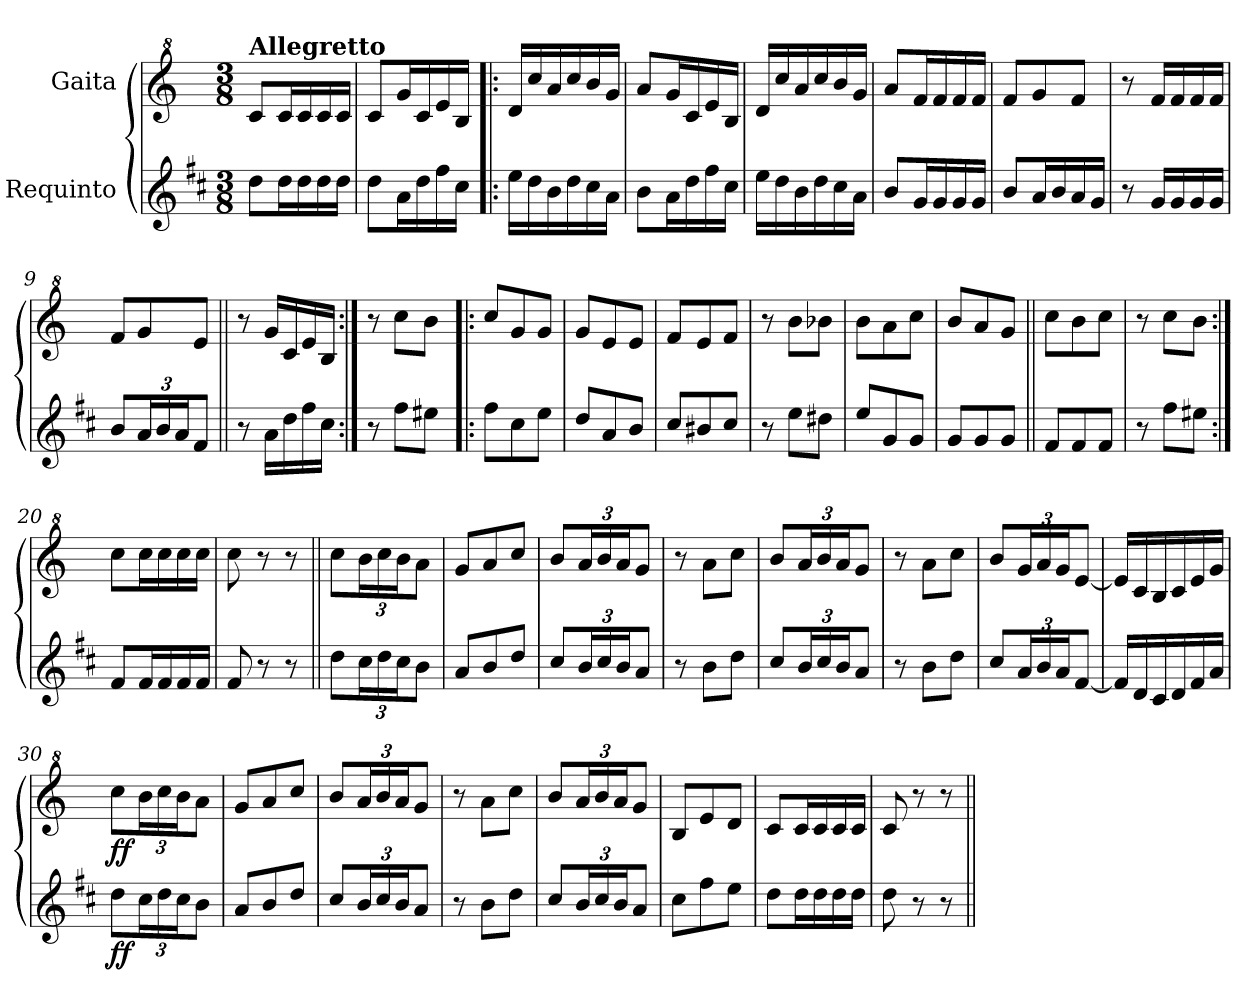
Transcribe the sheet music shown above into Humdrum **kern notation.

**kern	**dynam	**kern	**dynam
*part2	*part2	*part1	*part1
*staff2	*staff2	*staff1	*staff1
*I"Requinto	*	*I"Gaita	*
*clefG2	*	*clefG^2	*
*ITrd1c2	*	*	*
*k[]	*	*k[]	*
*M3/8	*	*M3/8	*
=1	=1	=1	=1
!	!	!LO:TX:a:B:t=Allegretto	!
8cc\L	.	8cc/L	.
16cc\L	.	16cc/L	.
16cc\	.	16cc/	.
16cc\	.	16cc/	.
16cc\JJ	.	16cc/JJ	.
=2	=2	=2	=2
8cc\L	.	8cc/L	.
16g\L	.	16gg/L	.
16cc\	.	16cc/	.
16ee\	.	16ee/	.
16b\JJ	.	16b/JJ	.
=3!|:	=3!|:	=3!|:	=3!|:
16dd\LL	.	16dd/LL	.
16cc\	.	16ccc/	.
16a\	.	16aa/	.
16cc\	.	16ccc/	.
16b\	.	16bb/	.
16g\JJ	.	16gg/JJ	.
=4	=4	=4	=4
8a\L	.	8aa/L	.
16g\L	.	16gg/L	.
16cc\	.	16cc/	.
16ee\	.	16ee/	.
16b\JJ	.	16b/JJ	.
=5	=5	=5	=5
16dd\LL	.	16dd/LL	.
16cc\	.	16ccc/	.
16a\	.	16aa/	.
16cc\	.	16ccc/	.
16b\	.	16bb/	.
16g\JJ	.	16gg/JJ	.
=6	=6	=6	=6
8a/L	.	8aa/L	.
16f/L	.	16ff/L	.
16f/	.	16ff/	.
16f/	.	16ff/	.
16f/JJ	.	16ff/JJ	.
=7	=7	=7	=7
8a/L	.	8ff/L	.
16g/L	.	8gg/	.
16a/	.	.	.
16g/	.	8ff/J	.
16f/JJ	.	.	.
!!LO:LB:g=z
=8	=8	=8	=8
8r	.	8r	.
16f/LL	.	16ff/LL	.
16f/	.	16ff/	.
16f/	.	16ff/	.
16f/JJ	.	16ff/JJ	.
=9	=9	=9	=9
8a/L	.	8ff/L	.
*Xbrackettup	*	*	*
24g/L	.	8gg/	.
24a/	.	.	.
24g/J	.	.	.
8e/J	.	8ee/J	.
=10||	=10||	=10||	=10||
8r	.	8r	.
16g\LL	.	16gg/LL	.
16cc\	.	16cc/	.
16ee\	.	16ee/	.
16b\JJ	.	16b/JJ	.
=11:|!	=11:|!	=11:|!	=11:|!
8r	.	8r	.
8ee\L	.	8ccc\L	.
8dd#X\J	.	8bb\J	.
=12!|:	=12!|:	=12!|:	=12!|:
8ee\L	.	8ccc/L	.
8b\	.	8gg/	.
8dd\J	.	8gg/J	.
=13	=13	=13	=13
8cc/L	.	8gg/L	.
8g/	.	8ee/	.
8a/J	.	8ee/J	.
=14	=14	=14	=14
8b/L	.	8ff/L	.
8a#X/	.	8ee/	.
8b/J	.	8ff/J	.
=15	=15	=15	=15
8r	.	8r	.
8dd\L	.	8bb\L	.
8cc#X\J	.	8bb-X\J	.
=16	=16	=16	=16
8dd/L	.	8bb\L	.
8f/	.	8aa\	.
8f/J	.	8ccc\J	.
=17	=17	=17	=17
8f/L	.	8bb/L	.
8f/	.	8aa/	.
8f/J	.	8gg/J	.
!!LO:LB:g=z
=18||	=18||	=18||	=18||
8e/L	.	8ccc\L	.
8e/	.	8bb\	.
8e/J	.	8ccc\J	.
=19	=19	=19	=19
8r	.	8r	.
8ee\L	.	8ccc\L	.
8dd#X\J	.	8bb\J	.
=20:|!	=20:|!	=20:|!	=20:|!
8e/L	.	8ccc\L	.
16e/L	.	16ccc\L	.
16e/	.	16ccc\	.
16e/	.	16ccc\	.
16e/JJ	.	16ccc\JJ	.
=21	=21	=21	=21
8e/	.	8ccc\	.
8r	.	8r	.
8r	.	8r	.
=22||	=22||	=22||	=22||
8cc\L	.	8ccc\L	.
*	*	*Xbrackettup	*
24b\L	.	24bb\L	.
24cc\	.	24ccc\	.
24b\J	.	24bb\J	.
8a\J	.	8aa\J	.
=23	=23	=23	=23
8g/L	.	8gg/L	.
8a/	.	8aa/	.
8cc/J	.	8ccc/J	.
=24	=24	=24	=24
8b/L	.	8bb/L	.
24a/L	.	24aa/L	.
24b/	.	24bb/	.
24a/J	.	24aa/J	.
8g/J	.	8gg/J	.
=25	=25	=25	=25
8r	.	8r	.
8a\L	.	8aa\L	.
8cc\J	.	8ccc\J	.
=26	=26	=26	=26
8b/L	.	8bb/L	.
24a/L	.	24aa/L	.
24b/	.	24bb/	.
24a/J	.	24aa/J	.
8g/J	.	8gg/J	.
=27	=27	=27	=27
8r	.	8r	.
8a\L	.	8aa\L	.
8cc\J	.	8ccc\J	.
!!LO:LB:g=z
=28	=28	=28	=28
8b/L	.	8bb/L	.
24g/L	.	24gg/L	.
24a/	.	24aa/	.
24g/J	.	24gg/J	.
[8e/J	.	[8ee/J	.
=29	=29	=29	=29
16e/LL]	.	16ee/LL]	.
16c/	.	16cc/	.
16B/	.	16b/	.
16c/	.	16cc/	.
16e/	.	16ee/	.
16g/JJ	.	16gg/JJ	.
=30	=30	=30	=30
!	!LO:DY:b	!	!LO:DY:b
8cc\L	ff	8ccc\L	ff
24b\L	.	24bb\L	.
24cc\	.	24ccc\	.
24b\J	.	24bb\J	.
8a\J	.	8aa\J	.
=31	=31	=31	=31
8g/L	.	8gg/L	.
8a/	.	8aa/	.
8cc/J	.	8ccc/J	.
=32	=32	=32	=32
8b/L	.	8bb/L	.
24a/L	.	24aa/L	.
24b/	.	24bb/	.
24a/J	.	24aa/J	.
8g/J	.	8gg/J	.
=33	=33	=33	=33
8r	.	8r	.
8a\L	.	8aa\L	.
8cc\J	.	8ccc\J	.
=34	=34	=34	=34
8b/L	.	8bb/L	.
24a/L	.	24aa/L	.
24b/	.	24bb/	.
24a/J	.	24aa/J	.
8g/J	.	8gg/J	.
=35	=35	=35	=35
8b\L	.	8b/L	.
8ee\	.	8ee/	.
8dd\J	.	8dd/J	.
=36	=36	=36	=36
8cc\L	.	8cc/L	.
16cc\L	.	16cc/L	.
16cc\	.	16cc/	.
16cc\	.	16cc/	.
16cc\JJ	.	16cc/JJ	.
!!LO:LB:g=z
=37	=37	=37	=37
8cc\	.	8cc/	.
8r	.	8r	.
8r	.	8r	.
=||	=||	=||	=||
*-	*-	*-	*-
